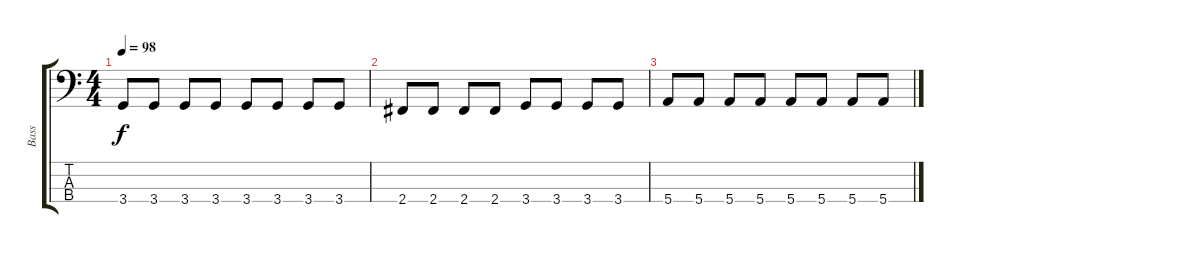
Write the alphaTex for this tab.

\track ("Bass" "Bass") {instrument electricbasspick}
\staff {score tabs}
\tuning (G2 D2 A1 E1) {hide}
\ts (4 4)
\tempo 98
\clef f4
\ks c
3.4.8{dy f} 3.4.8 3.4.8 3.4.8 3.4.8 3.4.8 3.4.8 3.4.8 |
2.4.8 2.4.8 2.4.8 2.4.8 3.4.8 3.4.8 3.4.8 3.4.8 |
5.4.8 5.4.8 5.4.8 5.4.8 5.4.8 5.4.8 5.4.8 5.4.8
